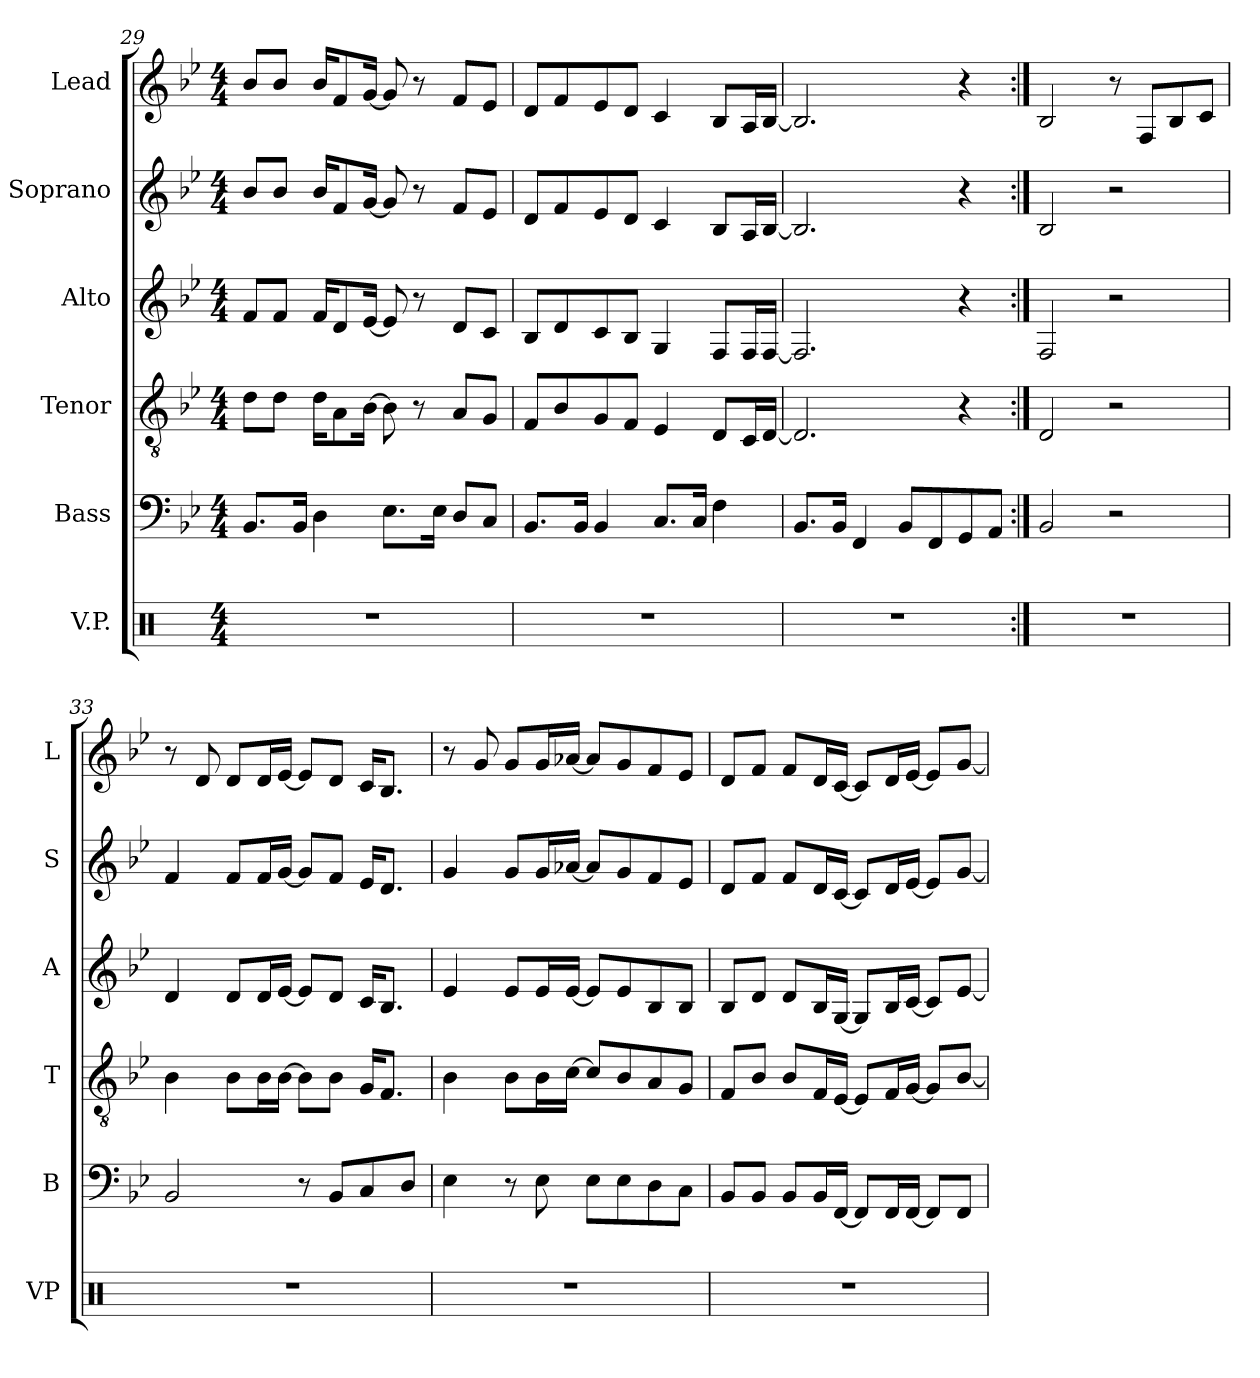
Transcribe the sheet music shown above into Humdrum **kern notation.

**kern	**kern	**kern	**kern	**kern	**kern
*part6	*part5	*part4	*part3	*part2	*part1
*staff6	*staff5	*staff4	*staff3	*staff2	*staff1
*I"V.P.	*I"Bass	*I"Tenor	*I"Alto	*I"Soprano	*I"Lead
*I'VP	*I'B	*I'T	*I'A	*I'S	*I'L
*clefX	*clefF4	*clefGv2	*clefG2	*clefG2	*clefG2
*k[]	*k[b-e-]	*k[b-e-]	*k[b-e-]	*k[b-e-]	*k[b-e-]
*M4/4	*M4/4	*M4/4	*M4/4	*M4/4	*M4/4
=29	=29	=29	=29	=29	=29
1r	8.BB-/L	8d\L	8f/L	8b-/L	8b-/L
.	.	8d\J	8f/J	8b-/J	8b-/J
.	16BB-/Jk	.	.	.	.
.	4D\	16d\KL	16f/KL	16b-/KL	16b-/KL
.	.	8A\	8d/	8f/	8f/
.	.	[16B-\Jk	[16e-/Jk	[16g/Jk	[16g/Jk
.	8.E-\L	8B-\]	8e-/]	8g/]	8g/]
.	.	8r	8r	8r	8r
.	16E-\Jk	.	.	.	.
.	8D/L	8A/L	8d/L	8f/L	8f/L
.	8C/J	8G/J	8c/J	8e-/J	8e-/J
=30	=30	=30	=30	=30	=30
1r	8.BB-/L	8F/L	8B-/L	8d/L	8d/L
.	.	8B-/	8d/	8f/	8f/
.	16BB-/Jk	.	.	.	.
.	4BB-/	8G/	8c/	8e-/	8e-/
.	.	8F/J	8B-/J	8d/J	8d/J
.	8.C/L	4E-/	4G/	4c/	4c/
.	16C/Jk	.	.	.	.
.	4F\	8D/L	8F/L	8B-/L	8B-/L
.	.	16C/L	16F/L	16A/L	16A/L
.	.	[16D/JJ	[16F/JJ	[16B-/JJ	[16B-/JJ
=31	=31	=31	=31	=31	=31
1r	8.BB-/L	2.D/]	2.F/]	2.B-/]	2.B-/]
.	16BB-/Jk	.	.	.	.
.	4FF/	.	.	.	.
.	8BB-/L	.	.	.	.
.	8FF/	.	.	.	.
.	8GG/	4r	4r	4r	4r
.	8AA/J	.	.	.	.
!!LO:PB:g=z
=32:|!	=32:|!	=32:|!	=32:|!	=32:|!	=32:|!
1r	2BB-/	2D/	2F/	2B-/	2B-/
.	2r	2r	2r	2r	8r
.	.	.	.	.	8F/L
.	.	.	.	.	8B-/
.	.	.	.	.	8c/J
=33	=33	=33	=33	=33	=33
1r	2BB-/	4B-\	4d/	4f/	8r
.	.	.	.	.	8d/
.	.	8B-\L	8d/L	8f/L	8d/L
.	.	16B-\L	16d/L	16f/L	16d/L
.	.	[16B-\JJ	[16e-/JJ	[16g/JJ	[16e-/JJ
.	8r	8B-\L]	8e-/L]	8g/L]	8e-/L]
.	8BB-/L	8B-\J	8d/J	8f/J	8d/J
.	8C/	16G/KL	16c/KL	16e-/KL	16c/KL
.	.	8.F/J	8.B-/J	8.d/J	8.B-/J
.	8D/J	.	.	.	.
=34	=34	=34	=34	=34	=34
1r	4E-\	4B-\	4e-/	4g/	8r
.	.	.	.	.	8g/
.	8r	8B-\L	8e-/L	8g/L	8g/L
.	8E-\	16B-\L	16e-/L	16g/L	16g/L
.	.	[16c\JJ	[16e-/JJ	[16a-X/JJ	[16a-X/JJ
.	8E-\L	8c/L]	8e-/L]	8a-/L]	8a-/L]
.	8E-\	8B-/	8e-/	8g/	8g/
.	8D\	8A/	8B-/	8f/	8f/
.	8C\J	8G/J	8B-/J	8e-/J	8e-/J
=35	=35	=35	=35	=35	=35
1r	8BB-/L	8F/L	8B-/L	8d/L	8d/L
.	8BB-/J	8B-/J	8d/J	8f/J	8f/J
.	8BB-/L	8B-/L	8d/L	8f/L	8f/L
.	16BB-/L	16F/L	16B-/L	16d/L	16d/L
.	[16FF/JJ	[16E-/JJ	[16G/JJ	[16c/JJ	[16c/JJ
.	8FF/L]	8E-/L]	8G/L]	8c/L]	8c/L]
.	16FF/L	16F/L	16B-/L	16d/L	16d/L
.	[16FF/JJ	[16G/JJ	[16c/JJ	[16e-/JJ	[16e-/JJ
.	8FF/L]	8G/L]	8c/L]	8e-/L]	8e-/L]
.	8FF/J	[8B-/J	[8e-/J	[8g/J	[8g/J
=	=	=	=	=	=
*-	*-	*-	*-	*-	*-
